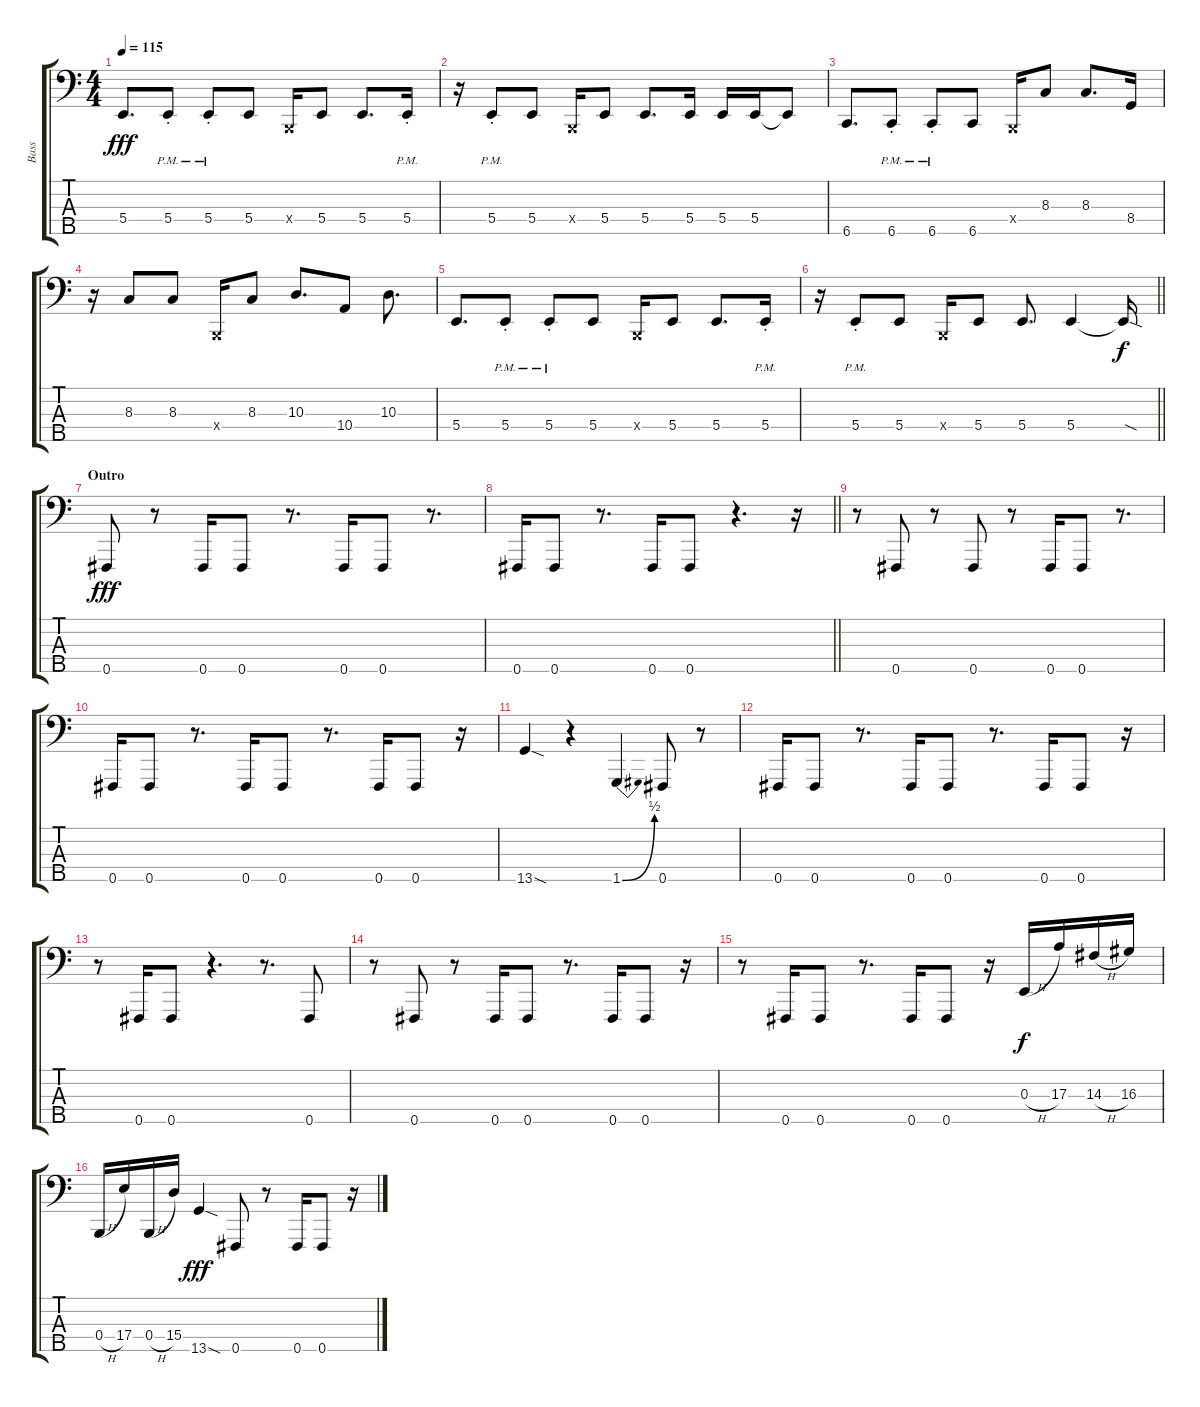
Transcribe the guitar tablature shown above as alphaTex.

\track ("Bass" "Bass") {instrument slapbass2}
\staff {score tabs}
\tuning (D2 A1 E1 B0 Gb0) {hide}
\ts (4 4)
\tempo 115
\clef f4
\ks c
5.4.8{d dy fff} 5.4{pm st}.8 5.4{pm st}.8 5.4.8 0.4{x}.16 5.4.8 5.4.8{d} 5.4{pm st}.16 |
r.16 5.4{pm st}.8 5.4.8 0.4{x}.16 5.4.8 5.4.8{d} 5.4.16 5.4.16 5.4.16 5.4{t}.8 |
6.5.8{d} 6.5{pm st}.8 6.5{pm st}.8 6.5.8 0.4{x}.16 8.3.8 8.3.8{d} 8.4.16 |
r.16 8.3.8 8.3.8 0.4{x}.16 8.3.8 10.3.8{d} 10.4.8 10.3.8{d} |
5.4.8{d} 5.4{pm st}.8 5.4{pm st}.8 5.4.8 0.4{x}.16 5.4.8 5.4.8{d} 5.4{pm st}.16 |
\barLineRight lightlight
r.16 5.4{pm st}.8 5.4.8 0.4{x}.16 5.4.8 5.4.8{d} 5.4.4 5.4{sod t}.16{dy f} |
\section ("" "Outro")
0.5.8{dy fff} r.8 0.5.16 0.5.8 r.8{d} 0.5.16 0.5.8 r.8{d} |
\barLineRight lightlight
0.5.16 0.5.8 r.8{d} 0.5.16 0.5.8 r.4{d} r.16 |
r.8 0.5.8 r.8 0.5.8 r.8 0.5.16 0.5.8 r.8{d} |
0.5.16 0.5.8 r.8{d} 0.5.16 0.5.8 r.8{d} 0.5.16 0.5.8 r.16 |
13.5{sod}.4 r.4 1.5{be (bend 0 0 60 2)}.4 0.5.8 r.8 |
0.5.16 0.5.8 r.8{d} 0.5.16 0.5.8 r.8{d} 0.5.16 0.5.8 r.16 |
r.8 0.5.16 0.5.8 r.4{d} r.8{d} 0.5.8 |
r.8 0.5.8 r.8 0.5.16 0.5.8 r.8{d} 0.5.16 0.5.8 r.16 |
r.8 0.5.16 0.5.8 r.8{d} 0.5.16 0.5.8 r.16 0.3{h}.16{dy f} 17.3.16 14.3{h}.16 16.3.16 |
0.4{h}.16 17.4.16 0.4{h}.16 15.4.16 13.5{sod}.4{dy fff} 0.5.8 r.8 0.5.16 0.5.8 r.16
